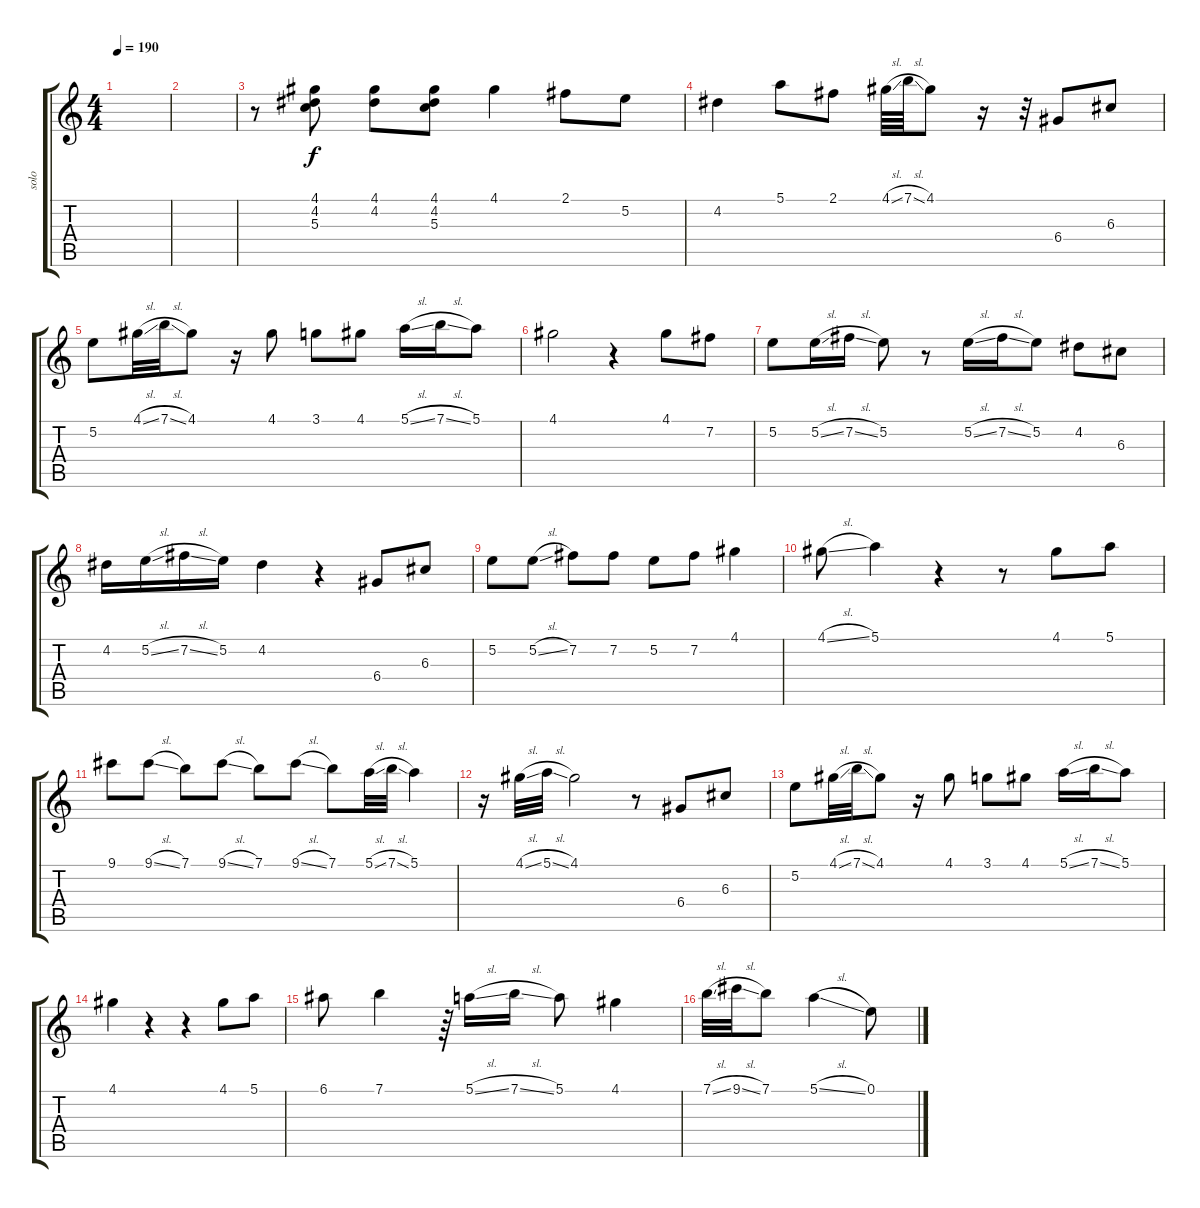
\track ("solo" "solo") {instrument acousticguitarsteel}
\staff {score tabs}
\tuning (E4 B3 G3 D3 A2 E2) {hide}
\ts (4 4)
\tempo 190
\clef g2
\ks c
|
|
r.8 (4.1 4.2 5.3).8 (4.1 4.2).8 (4.1 4.2 5.3).8 4.1.4 2.1.8 5.2.8 |
4.2.4 5.1.8 2.1.8 4.1{sl}.64 7.1{sl}.64 4.1.8 r.16 r.32 6.4.8 6.3.8 |
5.2.8 4.1{sl}.32 7.1{sl}.32 4.1.8 r.16 4.1.8 3.1.8 4.1.8 5.1{sl}.16 7.1{sl}.16 5.1.8 |
4.1.2 r.4 4.1.8 7.2.8 |
5.2.8 5.2{sl}.16 7.2{sl}.16 5.2.8 r.8 5.2{sl}.16 7.2{sl}.16 5.2.8 4.2.8 6.3.8 |
4.2.16 5.2{sl}.16 7.2{sl}.16 5.2.16 4.2.4 r.4 6.4.8 6.3.8 |
5.2.8 5.2{sl}.8 7.2.8 7.2.8 5.2.8 7.2.8 4.1.4 |
4.1{sl}.8 5.1.4 r.4 r.8 4.1.8 5.1.8 |
9.1.8 9.1{sl}.8 7.1.8 9.1{sl}.8 7.1.8 9.1{sl}.8 7.1.8 5.1{sl}.32 7.1{sl}.32 5.1.4 |
r.16 4.1{sl}.32 5.1{sl}.32 4.1.2 r.8 6.4.8 6.3.8 |
5.2.8 4.1{sl}.32 7.1{sl}.32 4.1.8 r.16 4.1.8 3.1.8 4.1.8 5.1{sl}.16 7.1{sl}.16 5.1.8 |
4.1.4 r.4 r.4 4.1.8 5.1.8 |
6.1.8 7.1.4 r.64 5.1{sl}.16 7.1{sl}.16 5.1.8 4.1.4 |
7.1{sl}.32 9.1{sl}.32 7.1.8 5.1{sl}.4 0.1.8
